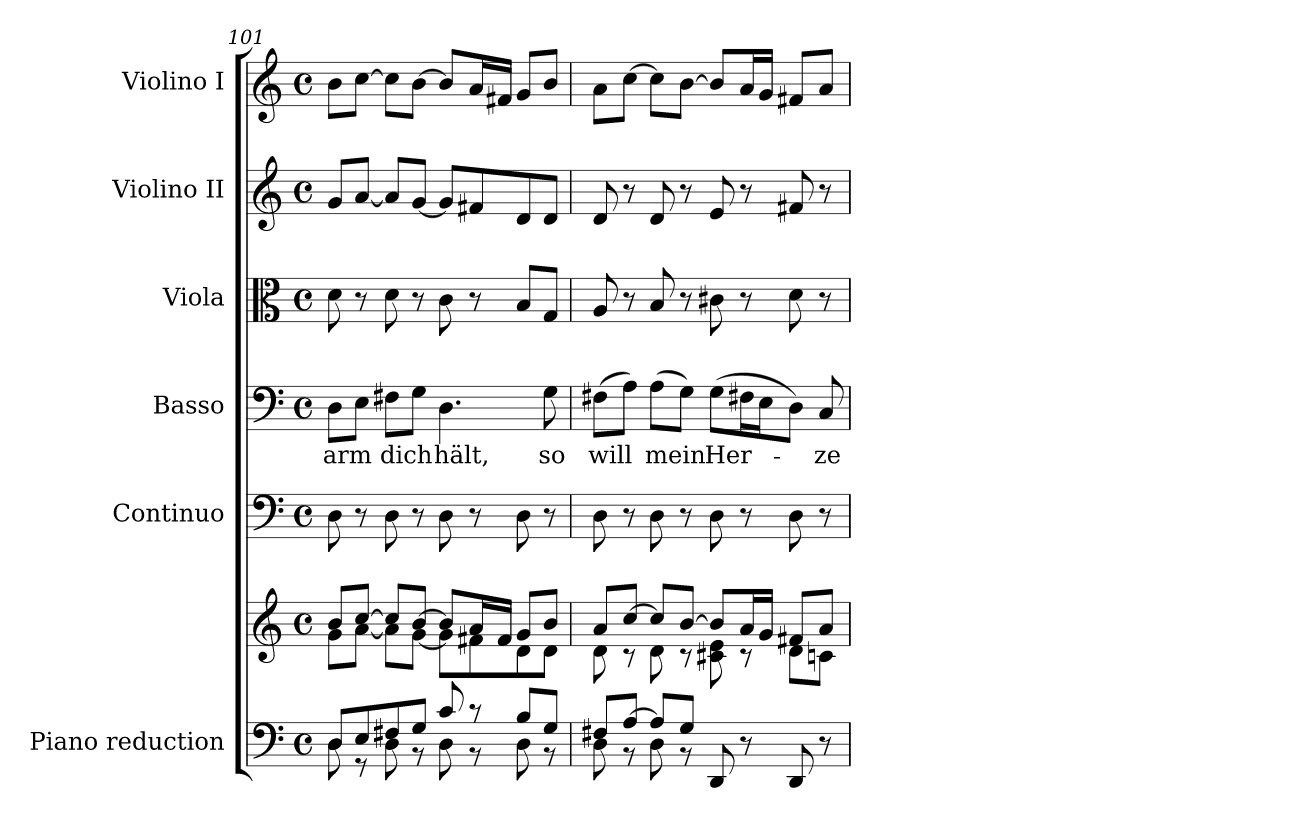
**kern	**kern	**kern	**kern	**text	**kern	**kern	**kern
*part6	*part6	*part5	*part4	*part4	*part3	*part2	*part1
*staff7	*staff6	*staff5	*staff4	*staff4	*staff3	*staff2	*staff1
*I"Piano reduction	*	*I"Continuo	*I"Basso	*	*I"Viola	*I"Violino II	*I"Violino I
*I'Pno	*	*	*	*	*I'Vla	*I'Vln	*I'Vln
*clefF4	*clefG2	*clefF4	*clefF4	*	*clefC3	*clefG2	*clefG2
*k[]	*k[]	*k[]	*k[]	*	*k[]	*k[]	*k[]
*M4/4	*M4/4	*M4/4	*M4/4	*	*M4/4	*M4/4	*M4/4
*met(c)	*met(c)	*met(c)	*met(c)	*	*met(c)	*met(c)	*met(c)
=101	=101	=101	=101	=101	=101	=101	=101
*^	*^	*	*	*	*	*	*
!	!	!	!	!	!	!LO:LY:b	!	!	!
8D/L	8D\	8b/L	8g\L	8D\	8D\L	-arm	8d\	8g/L	8b\L
8E/	8r	[8cc/J	[8a\J	8r	8E\J	.	8r	[8a/J	[8cc\J
!	!	!	!	!	!	!LO:LY:b	!	!	!
8F#X/	8D\	8cc/L]	8a\L]	8D\	8F#X\L	dich	8d\	8a/L]	8cc\L]
8G/J	8r	[8b/J	[8g\J	8r	8G\J	.	8r	[8g/J	[8b\J
!	!	!	!	!	!	!LO:LY:b	!	!	!
8c/	8D\	8b/L]	8g\L]	8D\	4.D\	hält,	8c\	8g/L]	8b/L]
8r	8r	16a/L	8f#X\	8r	.	.	8r	8f#X/	16a/L
.	.	16f#/JJ	.	.	.	.	.	.	16f#X/JJ
8B/L	8D\	8g/L	8d\	8D\	.	.	8B/L	8d/	8g/L
!	!	!	!	!	!	!LO:LY:b	!	!	!
8G/J	8r	8b/J	8d\J	8r	8G\	so	8G/J	8d/J	8b/J
!!LO:PB:g=z
=102	=102	=102	=102	=102	=102	=102	=102	=102	=102
!	!	!	!	!	!	!LO:LY:b	!	!	!
8F#X/L	8D\	8a/L	8d\	8D\	(8F#X\L	will	8A/	8d/	8a\L
[8A/J	8r	[8cc/J	8r	8r	8A\J)	.	8r	8r	[8cc\J
!	!	!	!	!	!	!LO:LY:b	!	!	!
8A/L]	8D\	8cc/L]	8d\	8D\	(8A\L	mein	8B/	8d/	8cc\L]
8G/J	8r	[8b/J	8r	8r	8G\J)	.	8r	8r	[8b\J
!	!	!	!	!	!	!LO:LY:b	!	!	!
8DD/	2ryy	8b/L]	8c#X\ 8e\	8D\	(8G\L	Her-	8c#X\	8e/	8b/L]
8r	.	16a/L	8r	8r	16F#X\L	.	8r	8r	16a/L
.	.	16g/JJ	.	.	16E\J	.	.	.	16g/JJ
8DD/	.	8f#X/L	8d\L	8D\	8D\J)	.	8d\	8f#X/	8f#X/L
!	!	!	!	!	!	!LO:LY:b	!	!	!
8r	.	8a/J	8cn\J	8r	8C/	-ze	8r	8r	8a/J
*v	*v	*	*	*	*	*	*	*	*
*	*v	*v	*	*	*	*	*	*
=	=	=	=	=	=	=	=
*-	*-	*-	*-	*-	*-	*-	*-
